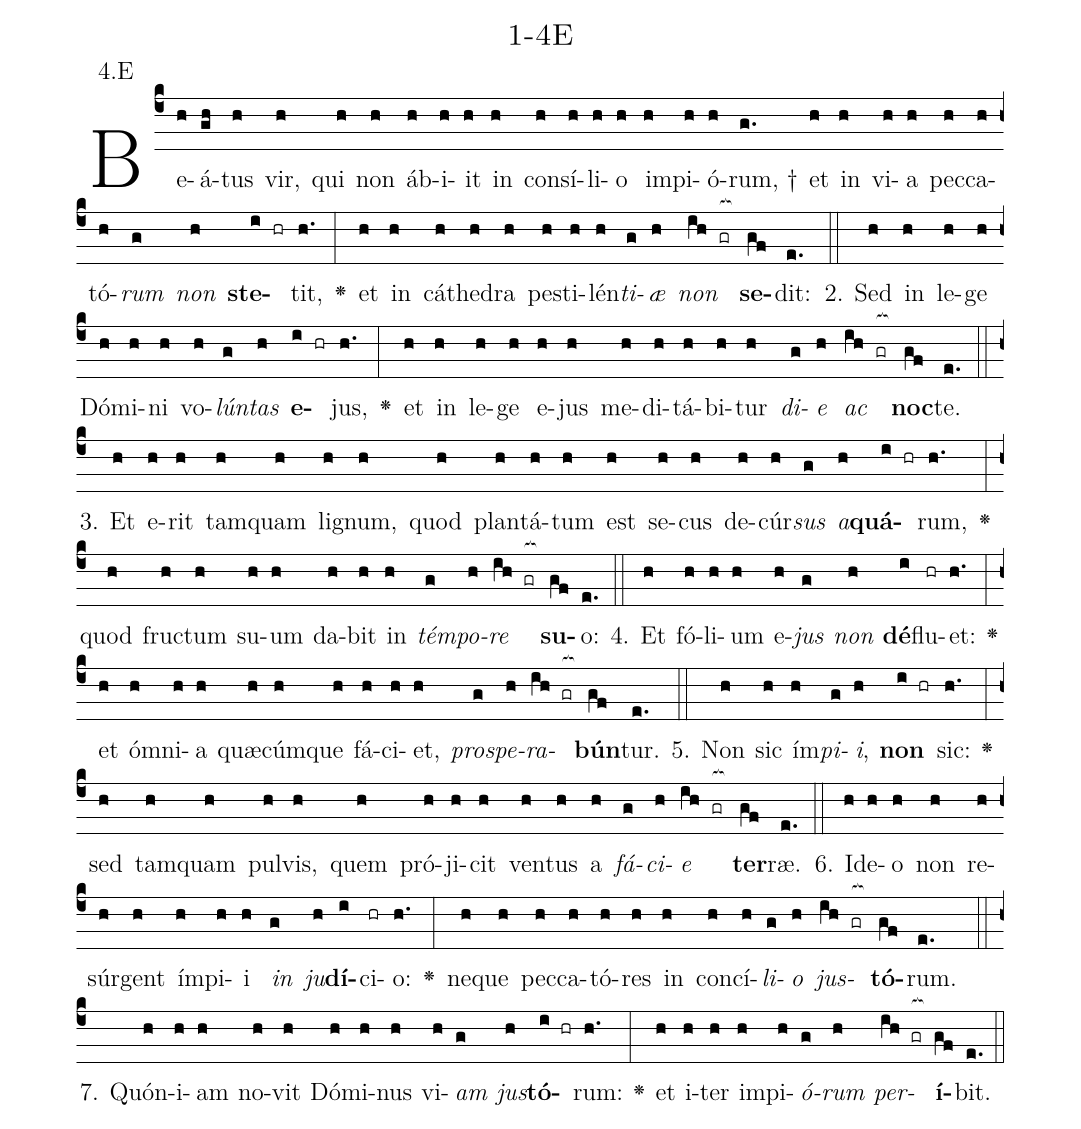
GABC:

name: 1-4E;
annotation: 4.E;
%%
(c4)Be(h)á(gh)tus(h) vir,(h) qui(h) non(h) áb(h)i(h)it(h) in(h) con(h)sí(h)li(h)o(h) im(h)pi(h)ó(h)rum, †(g.) et(h) in(h) vi(h)a(h) pec(h)ca(h)tó(h)<i>rum</i>(g) <i>non</i>(h) <b>ste</b>(i hr)tit,(h.) <v>\greheightstar</v>(:) et(h) in(h) cá(h)the(h)dra(h) pes(h)ti(h)lén(h)<i>ti</i>(g)<i>æ</i>(h) <i>non</i>(ih gr[ocb:1{]) <b>se</b>(gf[ocb:0}])dit:(e.) (::)
2. Sed(h) in(h) le(h)ge(h) Dó(h)mi(h)ni(h) vo(h)<i>lún</i>(g)<i>tas</i>(h) <b>e</b>(i hr)jus,(h.) <v>\greheightstar</v>(:) et(h) in(h) le(h)ge(h) e(h)jus(h) me(h)di(h)tá(h)bi(h)tur(h) <i>di</i>(g)<i>e</i>(h) <i>ac</i>(ih gr[ocb:1{]) <b>noc</b>(gf[ocb:0}])te.(e.) (::)
3. Et(h) e(h)rit(h) tam(h)quam(h) li(h)gnum,(h) quod(h) plan(h)tá(h)tum(h) est(h) se(h)cus(h) de(h)cúr(h)<i>sus</i>(g) <i>a</i>(h)<b>quá</b>(i hr)rum,(h.) <v>\greheightstar</v>(:) quod(h) fruc(h)tum(h) su(h)um(h) da(h)bit(h) in(h) <i>tém</i>(g)<i>po</i>(h)<i>re</i>(ih gr[ocb:1{]) <b>su</b>(gf[ocb:0}])o:(e.) (::)
4. Et(h) fó(h)li(h)um(h) e(h)<i>jus</i>(g) <i>non</i>(h) <b>dé</b>(i)flu(hr)et:(h.) <v>\greheightstar</v>(:) et(h) óm(h)ni(h)a(h) quæ(h)cúm(h)que(h) fá(h)ci(h)et,(h) <i>pro</i>(g)<i>spe</i>(h)<i>ra</i>(ih gr[ocb:1{])<b>bún</b>(gf[ocb:0}])tur.(e.) (::)
5. Non(h) sic(h) ím(h)<i>pi</i>(g)<i>i</i>,(h) <b>non</b>(i hr) sic:(h.) <v>\greheightstar</v>(:) sed(h) tam(h)quam(h) pul(h)vis,(h) quem(h) pró(h)ji(h)cit(h) ven(h)tus(h) a(h) <i>fá</i>(g)<i>ci</i>(h)<i>e</i>(ih gr[ocb:1{]) <b>ter</b>(gf[ocb:0}])ræ.(e.) (::)
6. Id(h)e(h)o(h) non(h) re(h)súr(h)gent(h) ím(h)pi(h)i(h) <i>in</i>(g) <i>ju</i>(h)<b>dí</b>(i)ci(hr)o:(h.) <v>\greheightstar</v>(:) ne(h)que(h) pec(h)ca(h)tó(h)res(h) in(h) con(h)cí(h)<i>li</i>(g)<i>o</i>(h) <i>jus</i>(ih gr[ocb:1{])<b>tó</b>(gf[ocb:0}])rum.(e.) (::)
7. Quón(h)i(h)am(h) no(h)vit(h) Dó(h)mi(h)nus(h) vi(h)<i>am</i>(g) <i>jus</i>(h)<b>tó</b>(i hr)rum:(h.) <v>\greheightstar</v>(:) et(h) i(h)ter(h) im(h)pi(h)<i>ó</i>(g)<i>rum</i>(h) <i>per</i>(ih gr[ocb:1{])<b>í</b>(gf[ocb:0}])bit.(e.) (::)
